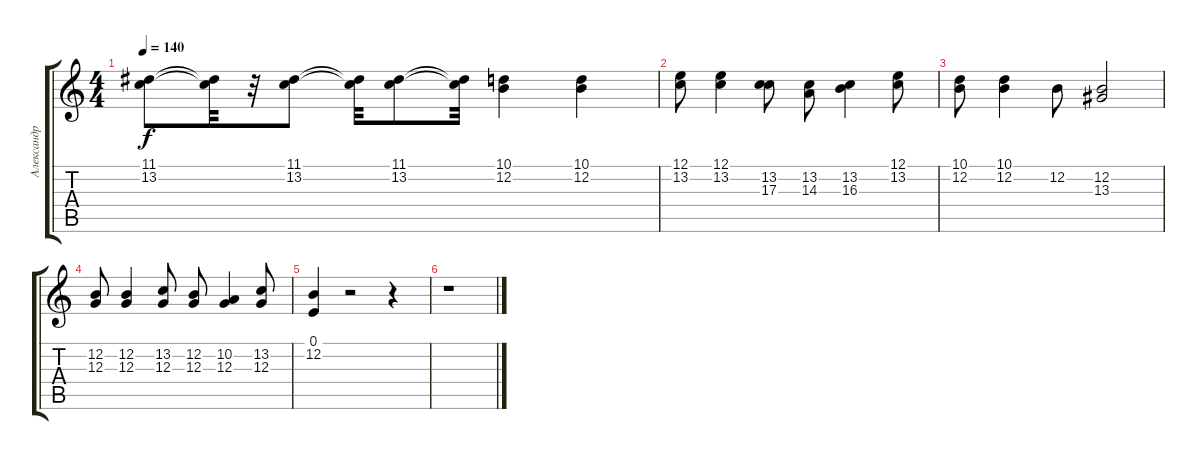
\track ("Александр Козлов" "Александр ") {instrument drawbarorgan}
\staff {score tabs}
\tuning (E4 B3 G3 D3 A2 E2) {hide}
\ts (4 4)
\tempo 140
\clef g2
\ks c
(11.1 13.2).8{dy f} (11.1{t} 13.2{t}).32 r.32 (11.1 13.2).8 (11.1{t} 13.2{t}).32 (11.1 13.2).8 (11.1{t} 13.2{t}).32 (10.1 12.2).4 (10.1 12.2).4 |
(12.1 13.2).8 (12.1 13.2).4 (13.2 17.3).8 (13.2 14.3).8 (13.2 16.3).4 (12.1 13.2).8 |
(10.1 12.2).8 (10.1 12.2).4 12.2.8 (12.2 13.3).2 |
(12.2 12.3).8 (12.2 12.3).4 (13.2 12.3).8 (12.2 12.3).8 (10.2 12.3).4 (13.2 12.3).8 |
(0.1 12.2).4 r.2 r.4 |
r.1
